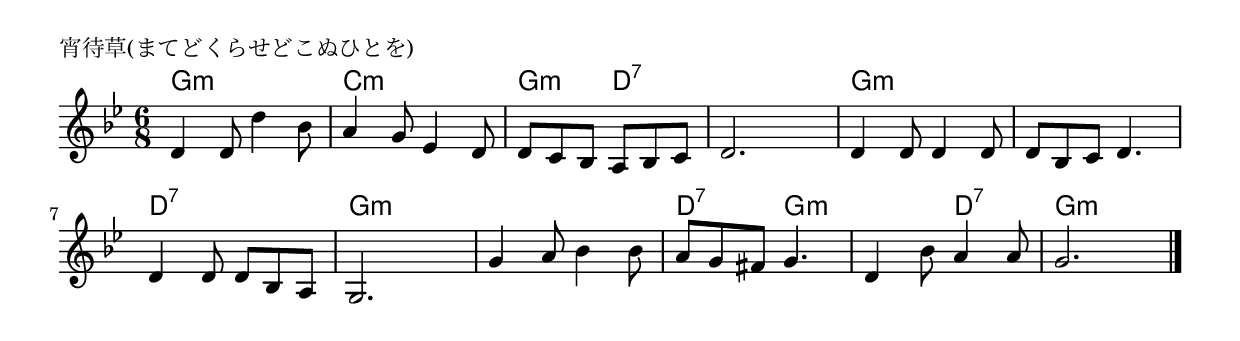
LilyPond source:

\version "2.18.2"

% 宵待草(まてどくらせどこぬひとを)
% \index{よいまちぐさ@宵待草(まてどくらせどこぬひとを)}


\header {
piece = "宵待草(まてどくらせどこぬひとを)"
}

melody =
\relative c' {
\key g \minor
\time 6/8
\set Score.tempoHideNote = ##t
\tempo 4=70
\numericTimeSignature

d4 d8 d'4 bes8 |
a4 g8 es4 d8 |
d c bes a bes c |
d2. |
d4 d8 d4 d8 |
d bes c d4. |
d4 d8 d bes a |
g2. |
g'4 a8 bes4 bes8 |
a g fis g4. |
d4 bes'8 a4 a8 |
g2. |


\bar "|."
}
\score {
<<
\chords {
\set chordChanges=##t
%
g4.:m g:m c:m c:m g:m d:7 d:7 d:7
g:m g:m g:m g:m d:7 d:7 g:m g:m
g:m g:m d:7 g:m g:m d:7 g:m g:m

}
\new Staff {\melody}
>>
\layout {
line-width = #190
indent = 0\mm
}
\midi {}
}